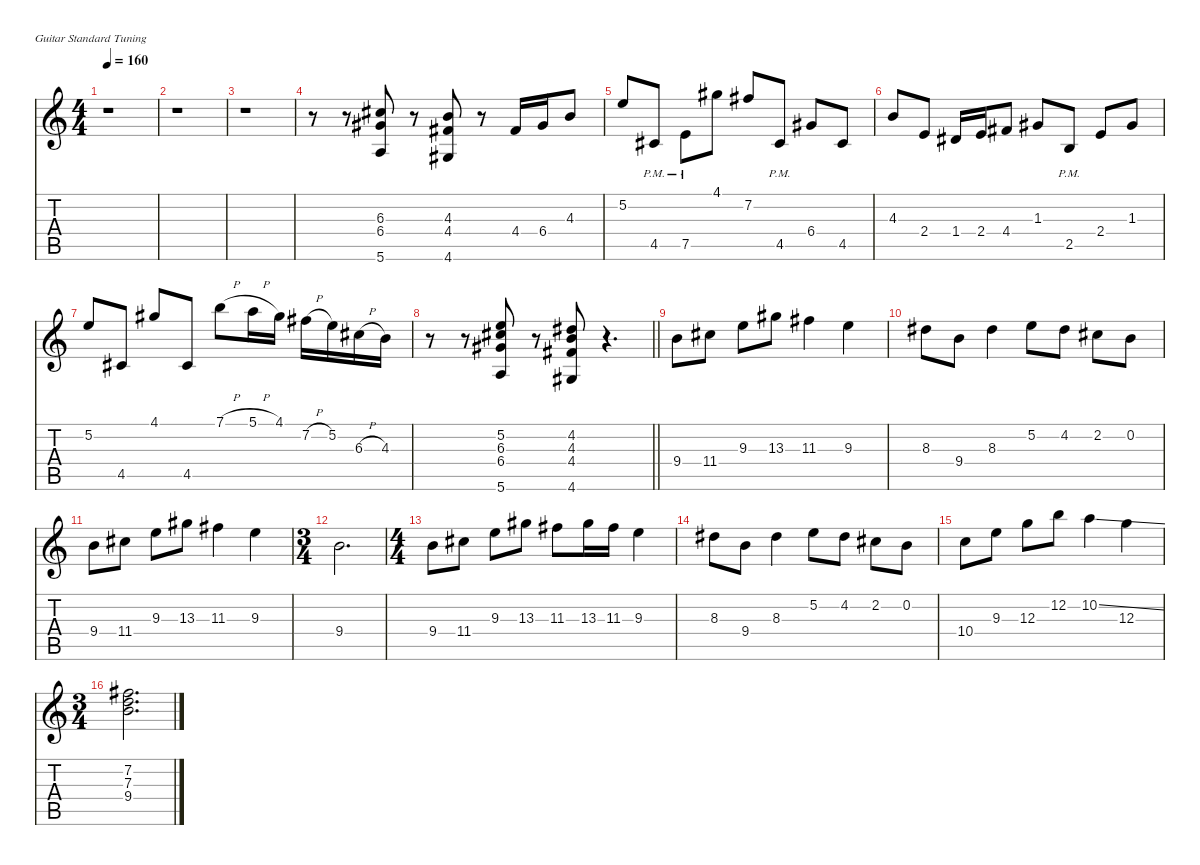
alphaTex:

\defaultSystemsLayout 4
\hideDynamics
\bracketExtendMode nobrackets
\singleTrackTrackNamePolicy hidden
\multiTrackTrackNamePolicy hidden
\firstSystemTrackNameMode fullname
\otherSystemsTrackNameOrientation horizontal
\track ("Guitar 2" "el.guit.") {instrument electricguitarclean}
\staff {score tabs}
\tuning (E4 B3 G3 D3 A2 E2)
\ts (4 4)
\tempo 160
\clef g2
\ks c
r.1{dy f beam Down} |
r.1{beam Down} |
r.1{beam Down} |
r.8{instrument overdrivenguitar beam Down} r.8{beam Down} (6.3{acc #} 6.4{acc #} 5.6).8{beam Up} r.8{beam Up} (4.3 4.4{acc #} 4.6{acc #}).8{beam Up} r.8{beam Up} 4.4{acc #}.16{beam Up} 6.4{acc #}.16{beam Up} 4.3.8{beam Up} |
5.2.8{beam Up} 4.5{pm acc #}.8{beam Up} 7.5{pm}.8{beam Down} 4.1{acc #}.8{beam Down} 7.2{acc #}.8{beam Up} 4.5{pm acc #}.8{beam Up} 6.4{acc #}.8{beam Up} 4.5{acc #}.8{beam Up} |
4.3.8{beam Up} 2.4.8{beam Up} 1.4{acc #}.16{beam Up} 2.4.16{beam Up} 4.4{acc #}.8{beam Up} 1.3{acc #}.8{beam Up} 2.5{pm}.8{beam Up} 2.4.8{beam Up} 1.3{acc #}.8{beam Up} |
5.2.8{beam Up} 4.5{acc #}.8{beam Up} 4.1{acc #}.8{beam Up} 4.5{acc #}.8{beam Up} 7.1{h}.8{beam Down} 5.1{h}.16{beam Down} 4.1{acc #}.16{beam Down} 7.2{h acc #}.16{beam Down} 5.2.16{beam Down} 6.3{h acc #}.16{beam Down} 4.3.16{beam Down} |
\barLineRight lightlight
r.8{beam Down} r.8{beam Down} (5.2 6.3{acc #} 6.4{acc #} 5.6).8{beam Up} r.8{beam Up} (4.2{acc #} 4.3 4.4{acc #} 4.6{acc #}).8{beam Up} r.4{d beam Up} |
9.4.8{instrument electricguitarclean beam Down} 11.4{acc #}.8{beam Down} 9.3.8{beam Down} 13.3{acc #}.8{beam Down} 11.3{acc #}.4{beam Down} 9.3.4{beam Down} |
8.3{acc #}.8{beam Down} 9.4.8{beam Down} 8.3{acc #}.4{beam Down} 5.2.8{beam Down} 4.2{acc #}.8{beam Down} 2.2{acc #}.8{beam Down} 0.2.8{beam Down} |
9.4.8{beam Down} 11.4{acc #}.8{beam Down} 9.3.8{beam Down} 13.3{acc #}.8{beam Down} 11.3{acc #}.4{beam Down} 9.3.4{beam Down} |
\ts (3 4)
\beaming (8 3 1 1 1)
9.4.2{d beam Down} |
\ts (4 4)
\beaming (8 2 2 2 2)
9.4.8{beam Down} 11.4{acc #}.8{beam Down} 9.3.8{beam Down} 13.3{acc #}.8{beam Down} 11.3{acc #}.8{beam Down} 13.3{acc #}.16{beam Down} 11.3{acc #}.16{beam Down} 9.3.4{beam Down} |
8.3{acc #}.8{beam Down} 9.4.8{beam Down} 8.3{acc #}.4{beam Down} 5.2.8{beam Down} 4.2{acc #}.8{beam Down} 2.2{acc #}.8{beam Down} 0.2.8{beam Down} |
10.4.8{beam Down} 9.3.8{beam Down} 12.3.8{beam Down} 12.2.8{beam Down} 10.2{ss}.4{beam Down} 12.3.4{beam Down} |
\ts (3 4)
\beaming (8 3 1 1 1)
(7.2{acc #} 7.3 9.4).2{d beam Down}
